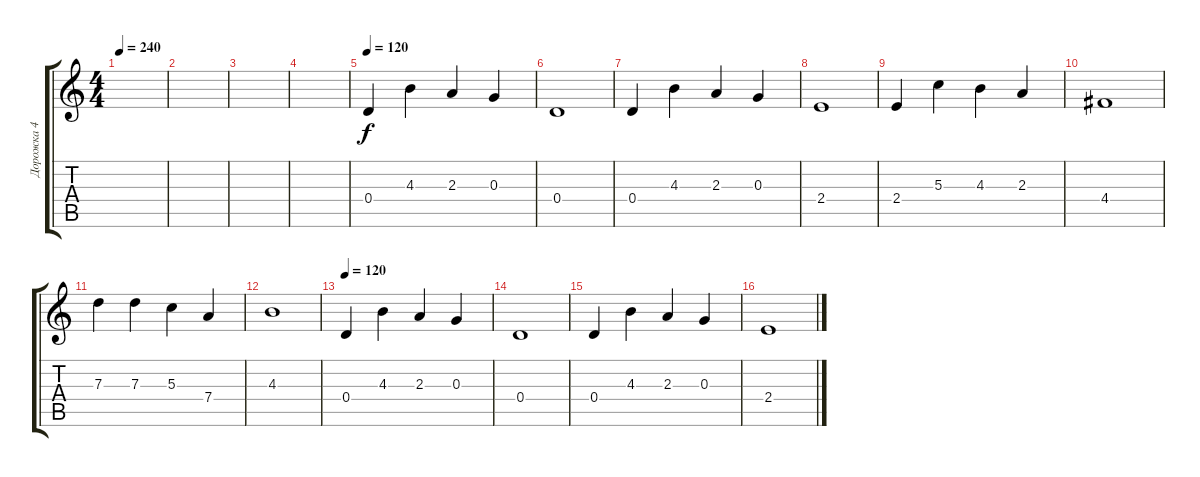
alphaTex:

\track ("Дорожка 4" "Дорожка 4") {instrument electricguitarclean}
\staff {score tabs}
\tuning (E4 B3 G3 D3 A2 E2) {hide}
\ts (4 4)
\tempo 240
\clef g2
\ks c
|
|
|
|
\tempo 120
0.4.4 4.3.4 2.3.4 0.3.4 |
0.4.1 |
0.4.4 4.3.4 2.3.4 0.3.4 |
2.4.1 |
2.4.4 5.3.4 4.3.4 2.3.4 |
4.4.1 |
7.3.4 7.3.4 5.3.4 7.4.4 |
4.3.1 |
\tempo 120
0.4.4 4.3.4 2.3.4 0.3.4 |
0.4.1 |
0.4.4 4.3.4 2.3.4 0.3.4 |
2.4.1
